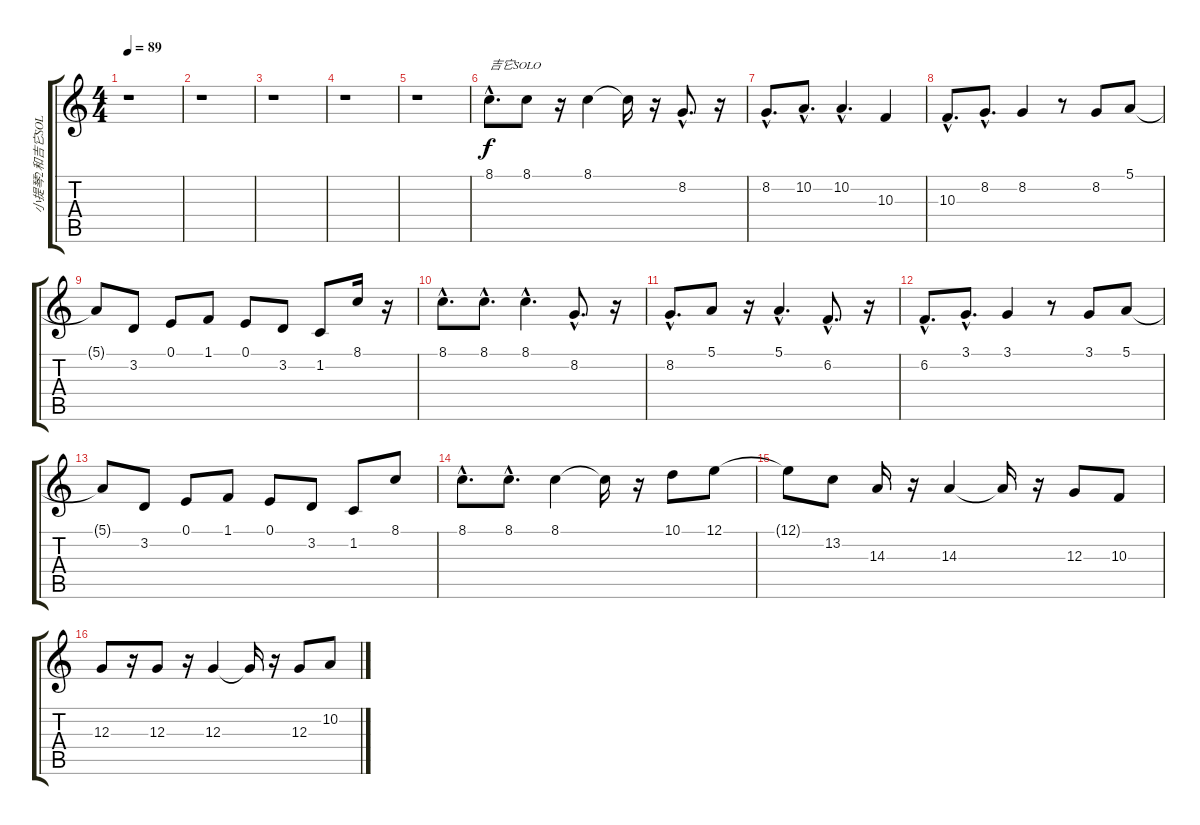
\track ("小提琴2和吉它SOLO" "小提琴2和吉它SOL") {instrument violin}
\staff {score tabs}
\tuning (E4 B3 G3 D3 A2 E2) {hide}
\ts (4 4)
\tempo 89
\clef g2
\ks c
r.1{dy f} |
r.1 |
r.1 |
r.1 |
r.1 |
8.1{hac}.8{d txt "吉它SOLO" volume 15 balance 8 instrument acousticguitarsteel} 8.1.8 r.16 8.1.4 8.1{t}.16 r.16 8.2{hac}.8{d} r.16 |
8.2{hac}.8{d} 10.2{hac}.8{d} 10.2{hac}.4{d} 10.3.4 |
10.3{hac}.8{d} 8.2{hac}.8{d} 8.2.4 r.8 8.2.8 5.1.8 |
5.1{t}.8 3.2.8 0.1.8 1.1.8 0.1.8 3.2.8 1.2.8 8.1.16 r.16 |
8.1{hac}.8{d} 8.1{hac}.8{d} 8.1{hac}.4{d} 8.2{hac}.8{d} r.16 |
8.2{hac}.8{d} 5.1.8 r.16 5.1{hac}.4{d} 6.2{hac}.8{d} r.16 |
6.2{hac}.8{d} 3.1{hac}.8{d} 3.1.4 r.8 3.1.8 5.1.8 |
5.1{t}.8 3.2.8 0.1.8 1.1.8 0.1.8 3.2.8 1.2.8 8.1.8 |
8.1{hac}.8{d} 8.1{hac}.8{d} 8.1.4 8.1{t}.16 r.16 10.1.8 12.1.8 |
12.1{t}.8 13.2.8 14.3.16 r.16 14.3.4 14.3{t}.16 r.16 12.3.8 10.3.8 |
12.3.8 r.16 12.3.8 r.16 12.3.4 12.3{t}.16 r.16 12.3.8 10.2.8
